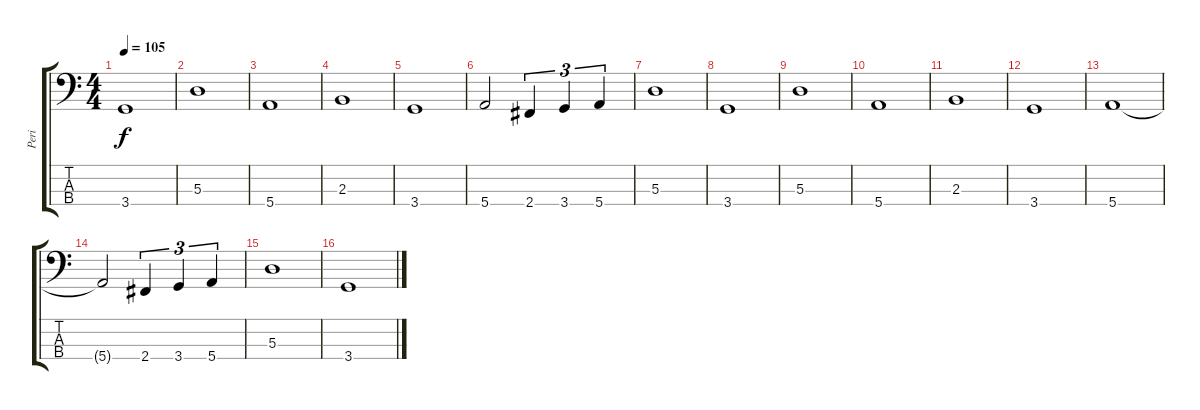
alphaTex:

\track ("Peri" "Peri") {instrument electricbassfinger}
\staff {score tabs}
\tuning (G2 D2 A1 E1) {hide}
\ts (4 4)
\tempo 105
\clef f4
\ks c
3.4.1{dy f} |
5.3.1 |
5.4.1 |
2.3.1 |
3.4.1 |
5.4.2 2.4.4{tu (3 2)} 3.4.4{tu (3 2)} 5.4.4{tu (3 2)} |
5.3.1 |
3.4.1 |
5.3.1 |
5.4.1 |
2.3.1 |
3.4.1 |
5.4.1 |
5.4{t}.2 2.4.4{tu (3 2)} 3.4.4{tu (3 2)} 5.4.4{tu (3 2)} |
5.3.1 |
3.4.1
